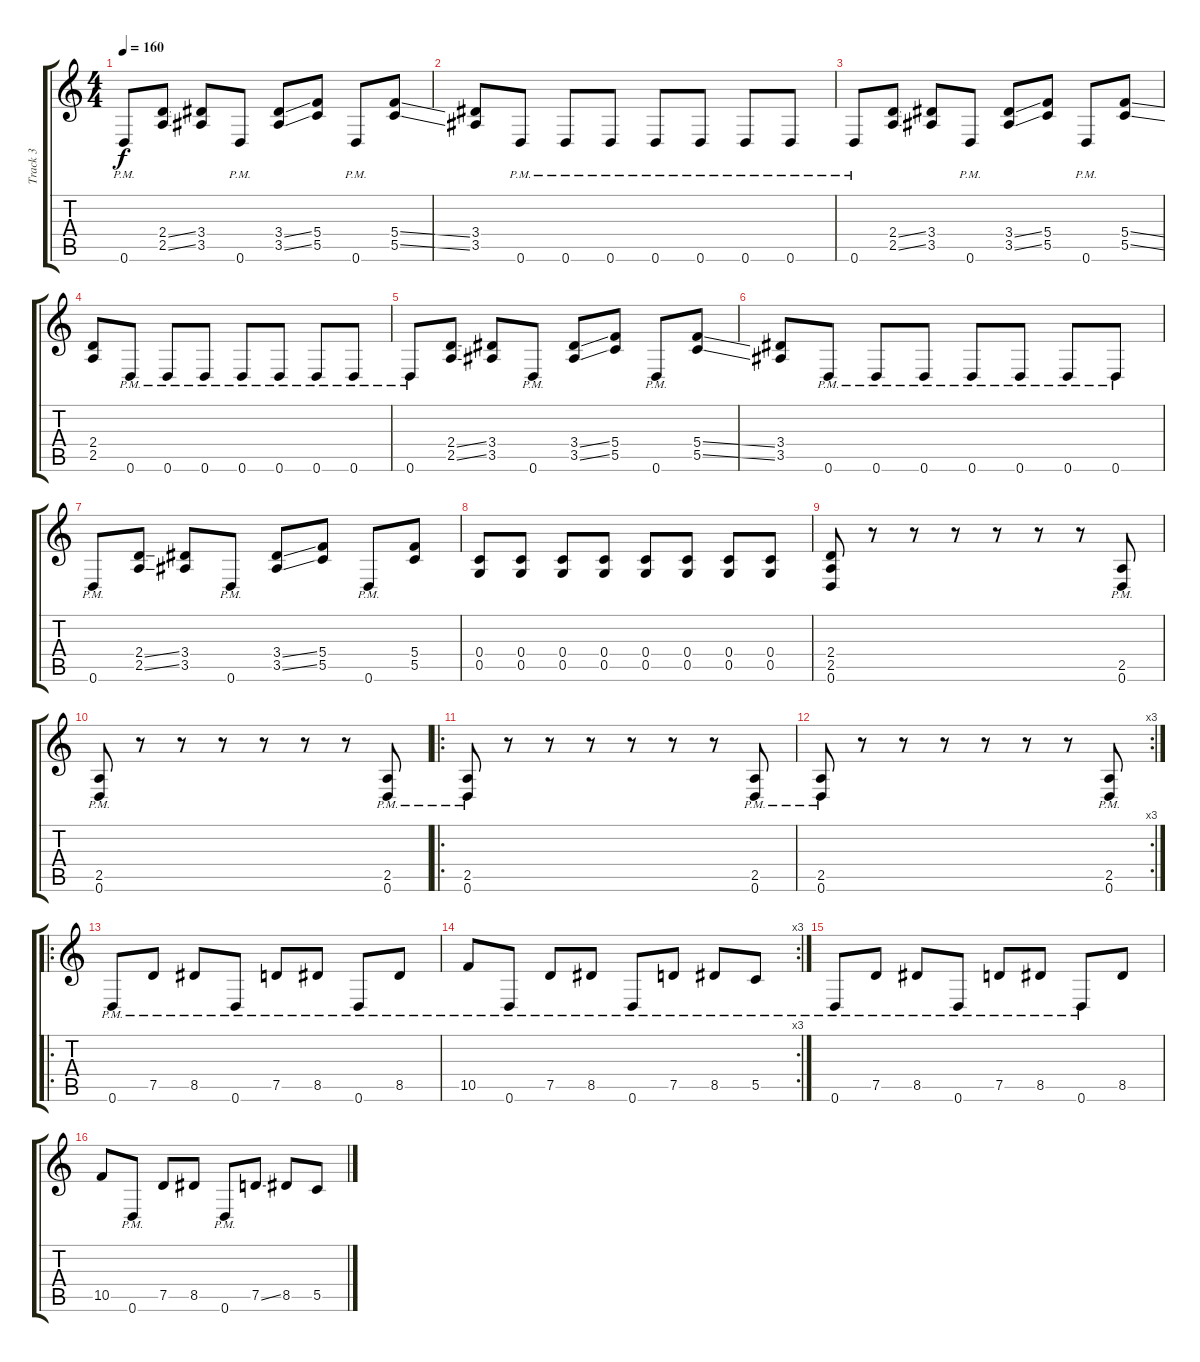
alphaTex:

\track ("Track 3" "Track 3") {instrument distortionguitar}
\staff {score tabs}
\tuning (D4 A3 F3 C3 G2 D2) {hide}
\ts (4 4)
\tempo 160
\clef g2
\ks c
0.6{pm}.8{dy f} (2.4{ss} 2.5{ss}).8 (3.4 3.5).8 0.6{pm}.8 (3.4{ss} 3.5{ss}).8 (5.4 5.5).8 0.6{pm}.8 (5.4{ss} 5.5{ss}).8 |
(3.4 3.5).8 0.6{pm}.8 0.6{pm}.8 0.6{pm}.8 0.6{pm}.8 0.6{pm}.8 0.6{pm}.8 0.6{pm}.8 |
0.6{pm}.8 (2.4{ss} 2.5{ss}).8 (3.4 3.5).8 0.6{pm}.8 (3.4{ss} 3.5{ss}).8 (5.4 5.5).8 0.6{pm}.8 (5.4{ss} 5.5{ss}).8 |
(2.4 2.5).8 0.6{pm}.8 0.6{pm}.8 0.6{pm}.8 0.6{pm}.8 0.6{pm}.8 0.6{pm}.8 0.6{pm}.8 |
0.6{pm}.8 (2.4{ss} 2.5{ss}).8 (3.4 3.5).8 0.6{pm}.8 (3.4{ss} 3.5{ss}).8 (5.4 5.5).8 0.6{pm}.8 (5.4{ss} 5.5{ss}).8 |
(3.4 3.5).8 0.6{pm}.8 0.6{pm}.8 0.6{pm}.8 0.6{pm}.8 0.6{pm}.8 0.6{pm}.8 0.6{pm}.8 |
0.6{pm}.8 (2.4{ss} 2.5{ss}).8 (3.4 3.5).8 0.6{pm}.8 (3.4{ss} 3.5{ss}).8 (5.4 5.5).8 0.6{pm}.8 (5.4 5.5).8 |
(0.4 0.5).8 (0.4 0.5).8 (0.4 0.5).8 (0.4 0.5).8 (0.4 0.5).8 (0.4 0.5).8 (0.4 0.5).8 (0.4 0.5).8 |
(2.4 2.5 0.6).8 r.8 r.8 r.8 r.8 r.8 r.8 (2.5{pm} 0.6{pm}).8 |
(2.5{pm} 0.6{pm}).8 r.8 r.8 r.8 r.8 r.8 r.8 (2.5{pm} 0.6{pm}).8 |
\ro
(2.5{pm} 0.6{pm}).8 r.8 r.8 r.8 r.8 r.8 r.8 (2.5{pm} 0.6{pm}).8 |
\rc 3
(2.5{pm} 0.6{pm}).8 r.8 r.8 r.8 r.8 r.8 r.8 (2.5{pm} 0.6{pm}).8 |
\ro
0.6{pm}.8 7.5{pm}.8 8.5{pm}.8 0.6{pm}.8 7.5{pm}.8 8.5{pm}.8 0.6{pm}.8 8.5{pm}.8 |
\rc 3
10.5{pm}.8 0.6{pm}.8 7.5{pm}.8 8.5{pm}.8 0.6{pm}.8 7.5{pm}.8 8.5{pm}.8 5.5{pm}.8 |
0.6{pm}.8 7.5{pm}.8 8.5{pm}.8 0.6{pm}.8 7.5{pm}.8 8.5{pm}.8 0.6{pm}.8 8.5.8 |
10.5.8 0.6{pm}.8 7.5.8 8.5.8 0.6{pm}.8 7.5{ss}.8 8.5.8 5.5.8
